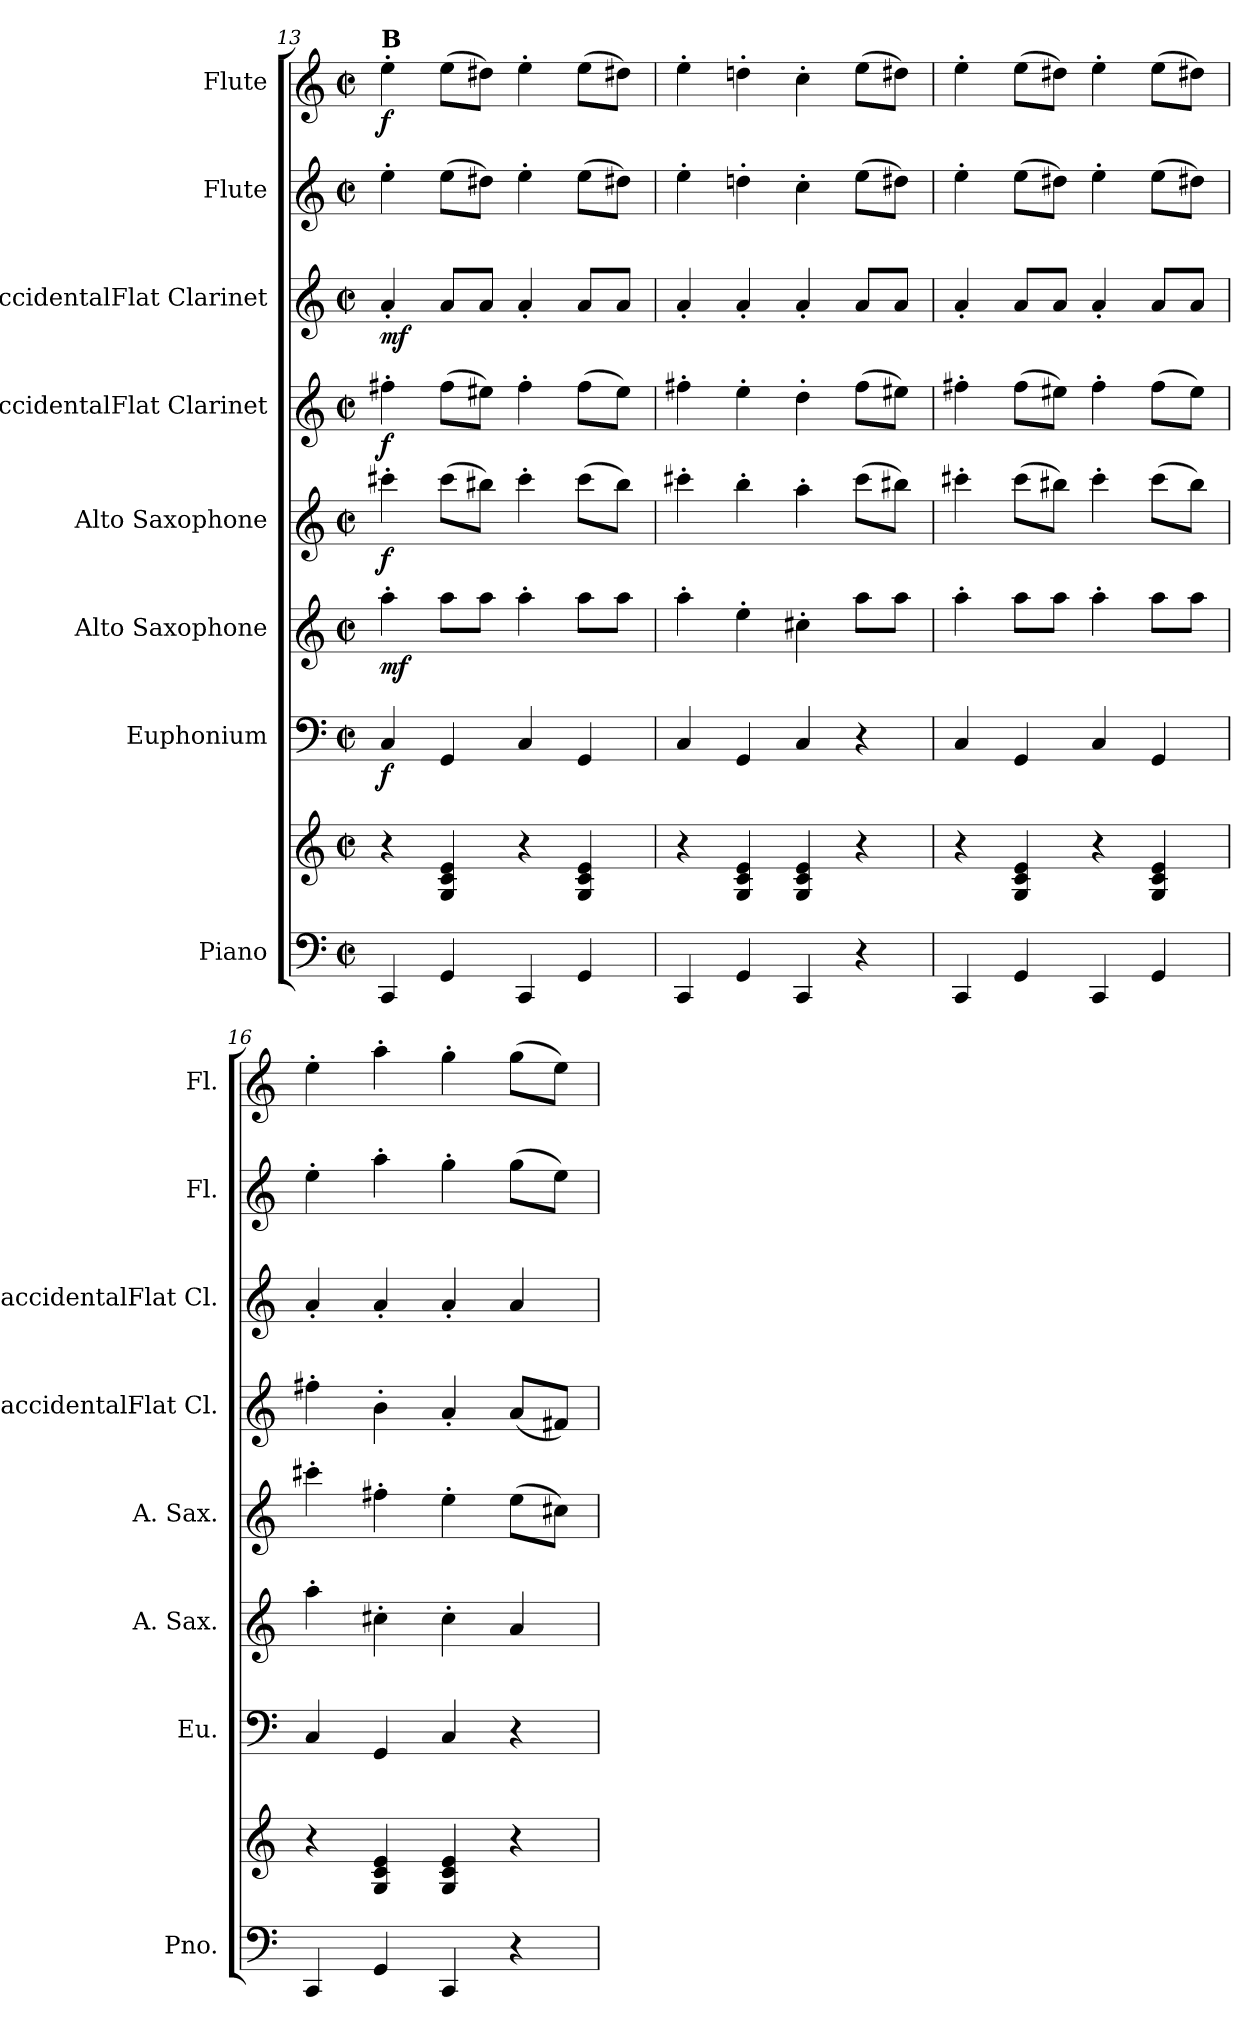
**kern	**kern	**kern	**dynam	**kern	**dynam	**kern	**dynam	**kern	**dynam	**kern	**dynam	**kern	**kern	**dynam
*part8	*part8	*part7	*part7	*part6	*part6	*part5	*part5	*part4	*part4	*part3	*part3	*part2	*part1	*part1
*staff9	*staff8	*staff7	*staff7	*staff6	*staff6	*staff5	*staff5	*staff4	*staff4	*staff3	*staff3	*staff2	*staff1	*staff1
*I"Piano	*	*I"Euphonium	*	*I"Alto Saxophone	*	*I"Alto Saxophone	*	*I"BaccidentalFlat Clarinet	*	*I"BaccidentalFlat Clarinet	*	*I"Flute	*I"Flute	*
*I'Pno.	*	*I'Eu.	*	*I'A. Sax.	*	*I'A. Sax.	*	*I'BaccidentalFlat Cl.	*	*I'BaccidentalFlat Cl.	*	*I'Fl.	*I'Fl.	*
*clefF4	*clefG2	*clefF4	*	*clefG2	*	*clefG2	*	*clefG2	*	*clefG2	*	*clefG2	*clefG2	*
*	*	*	*	*ITrd5c9	*	*ITrd5c9	*	*ITrd1c2	*	*ITrd1c2	*	*	*	*
*k[]	*k[]	*k[]	*	*k[b-e-a-]	*	*k[b-e-a-]	*	*k[b-e-]	*	*k[b-e-]	*	*k[]	*k[]	*
*M4/4	*M4/4	*M4/4	*	*M4/4	*	*M4/4	*	*M4/4	*	*M4/4	*	*M4/4	*M4/4	*
*met(c|)	*met(c|)	*met(c|)	*	*met(c|)	*	*met(c|)	*	*met(c|)	*	*met(c|)	*	*met(c|)	*met(c|)	*
=13	=13	=13	=13	=13	=13	=13	=13	=13	=13	=13	=13	=13	=13	=13
!	!	!	!	!	!	!	!	!	!	!	!	!	!LO:TX:a:B:t=B	!
!	!	!	!LO:DY:b	!	!LO:DY:b	!	!LO:DY:b	!	!LO:DY:b	!	!LO:DY:b	!	!	!LO:DY:b
4CC/	4r	4C/	f	4cc'\	mf	4een'\	f	4een'\	f	4g'/	mf	4ee'\	4ee'\	f
4GG/	4G/ 4c/ 4e/	4GG/	.	8cc\L	.	(>8ee\L	.	(>8ee\L	.	8g/L	.	(>8ee\L	(>8ee\L	.
.	.	.	.	8cc\J	.	8dd#X\J)	.	8dd#X\J)	.	8g/J	.	8dd#X\J)	8dd#X\J)	.
4CC/	4r	4C/	.	4cc'\	.	4ee'\	.	4ee'\	.	4g'/	.	4ee'\	4ee'\	.
4GG/	4G/ 4c/ 4e/	4GG/	.	8cc\L	.	(>8ee\L	.	(>8ee\L	.	8g/L	.	(>8ee\L	(>8ee\L	.
.	.	.	.	8cc\J	.	8dd#\J)	.	8dd#\J)	.	8g/J	.	8dd#X\J)	8dd#X\J)	.
=14	=14	=14	=14	=14	=14	=14	=14	=14	=14	=14	=14	=14	=14	=14
4CC/	4r	4C/	.	4cc'\	.	4een'\	.	4een'\	.	4g'/	.	4ee'\	4ee'\	.
4GG/	4G/ 4c/ 4e/	4GG/	.	4g'\	.	4dd'\	.	4dd'\	.	4g'/	.	4ddn'\	4ddn'\	.
4CC/	4G/ 4c/ 4e/	4C/	.	4en'\	.	4cc'\	.	4cc'\	.	4g'/	.	4cc'\	4cc'\	.
4r	4r	4r	.	8cc\L	.	(>8ee\L	.	(>8ee\L	.	8g/L	.	(>8ee\L	(>8ee\L	.
.	.	.	.	8cc\J	.	8dd#X\J)	.	8dd#X\J)	.	8g/J	.	8dd#X\J)	8dd#X\J)	.
!!LO:PB:g=z
=15	=15	=15	=15	=15	=15	=15	=15	=15	=15	=15	=15	=15	=15	=15
4CC/	4r	4C/	.	4cc'\	.	4een'\	.	4een'\	.	4g'/	.	4ee'\	4ee'\	.
4GG/	4G/ 4c/ 4e/	4GG/	.	8cc\L	.	(>8ee\L	.	(>8ee\L	.	8g/L	.	(>8ee\L	(>8ee\L	.
.	.	.	.	8cc\J	.	8dd#X\J)	.	8dd#X\J)	.	8g/J	.	8dd#X\J)	8dd#X\J)	.
4CC/	4r	4C/	.	4cc'\	.	4ee'\	.	4ee'\	.	4g'/	.	4ee'\	4ee'\	.
4GG/	4G/ 4c/ 4e/	4GG/	.	8cc\L	.	(>8ee\L	.	(>8ee\L	.	8g/L	.	(>8ee\L	(>8ee\L	.
.	.	.	.	8cc\J	.	8dd#\J)	.	8dd#\J)	.	8g/J	.	8dd#X\J)	8dd#X\J)	.
=16	=16	=16	=16	=16	=16	=16	=16	=16	=16	=16	=16	=16	=16	=16
4CC/	4r	4C/	.	4cc'\	.	4een'\	.	4een'\	.	4g'/	.	4ee'\	4ee'\	.
4GG/	4G/ 4c/ 4e/	4GG/	.	4en'\	.	4an'\	.	4a'\	.	4g'/	.	4aa'\	4aa'\	.
4CC/	4G/ 4c/ 4e/	4C/	.	4e'\	.	4g'\	.	4g'/	.	4g'/	.	4gg'\	4gg'\	.
4r	4r	4r	.	4c/	.	(>8g\L	.	(<8g/L	.	4g/	.	(>8gg\L	(>8gg\L	.
.	.	.	.	.	.	8en\J)	.	8en/J)	.	.	.	8ee\J)	8ee\J)	.
=	=	=	=	=	=	=	=	=	=	=	=	=	=	=
*-	*-	*-	*-	*-	*-	*-	*-	*-	*-	*-	*-	*-	*-	*-
